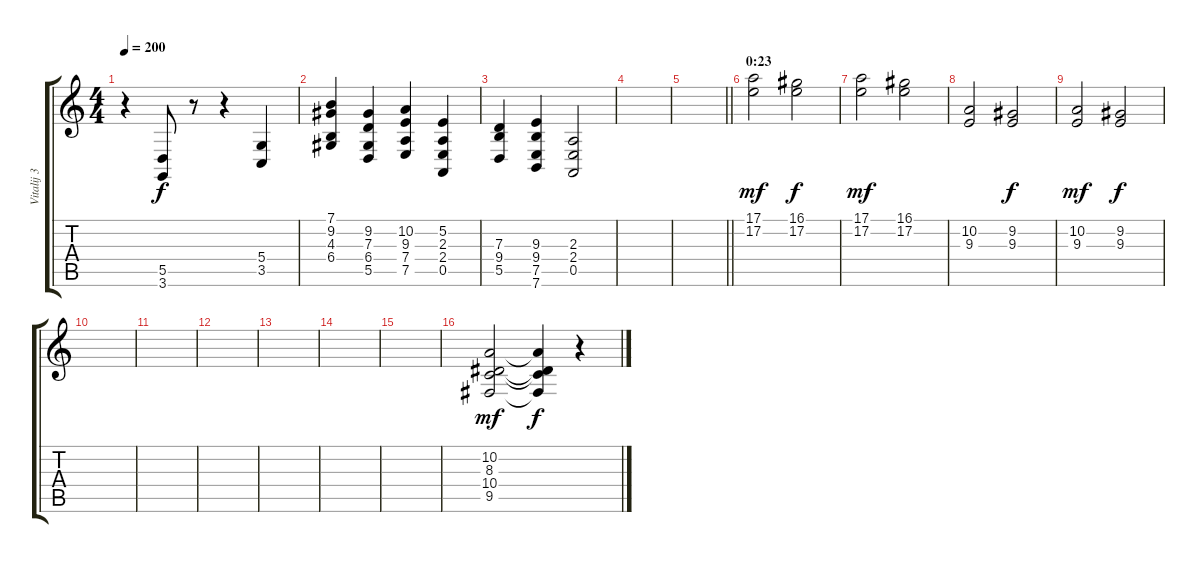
\track ("Vitalij 3" "Vitalij 3") {instrument stringensemble1}
\staff {score tabs}
\tuning (E4 B3 G3 D3 A2 E2) {hide}
\ts (4 4)
\tempo 200
\clef g2
\ks c
r.4{dy f} (5.5 3.6).8 r.8 r.4 (5.4 3.5).4 |
(7.1 9.2 4.3 6.4).4 (9.2 7.3 6.4 5.5).4 (10.2 9.3 7.4 7.5).4 (5.2 2.3 2.4 0.5).4 |
(7.3 9.4 5.5).4 (9.3 9.4 7.5 7.6).4 (2.3 2.4 0.5).2 |
|
\barLineRight lightlight
|
\section ("" "0:23")
(17.1 17.2).2{dy mf instrument rockorgan} (16.1 17.2).2{dy f} |
(17.1 17.2).2{dy mf} (16.1 17.2).2 |
(10.2 9.3).2 (9.2 9.3).2{dy f} |
(10.2 9.3).2{dy mf} (9.2 9.3).2{dy f} |
|
|
|
|
|
|
(10.2 8.3 10.4 9.5).2{dy mf instrument stringensemble1} (10.2{t} 8.3{t} 10.4{t} 9.5{t}).4{dy f} r.4
